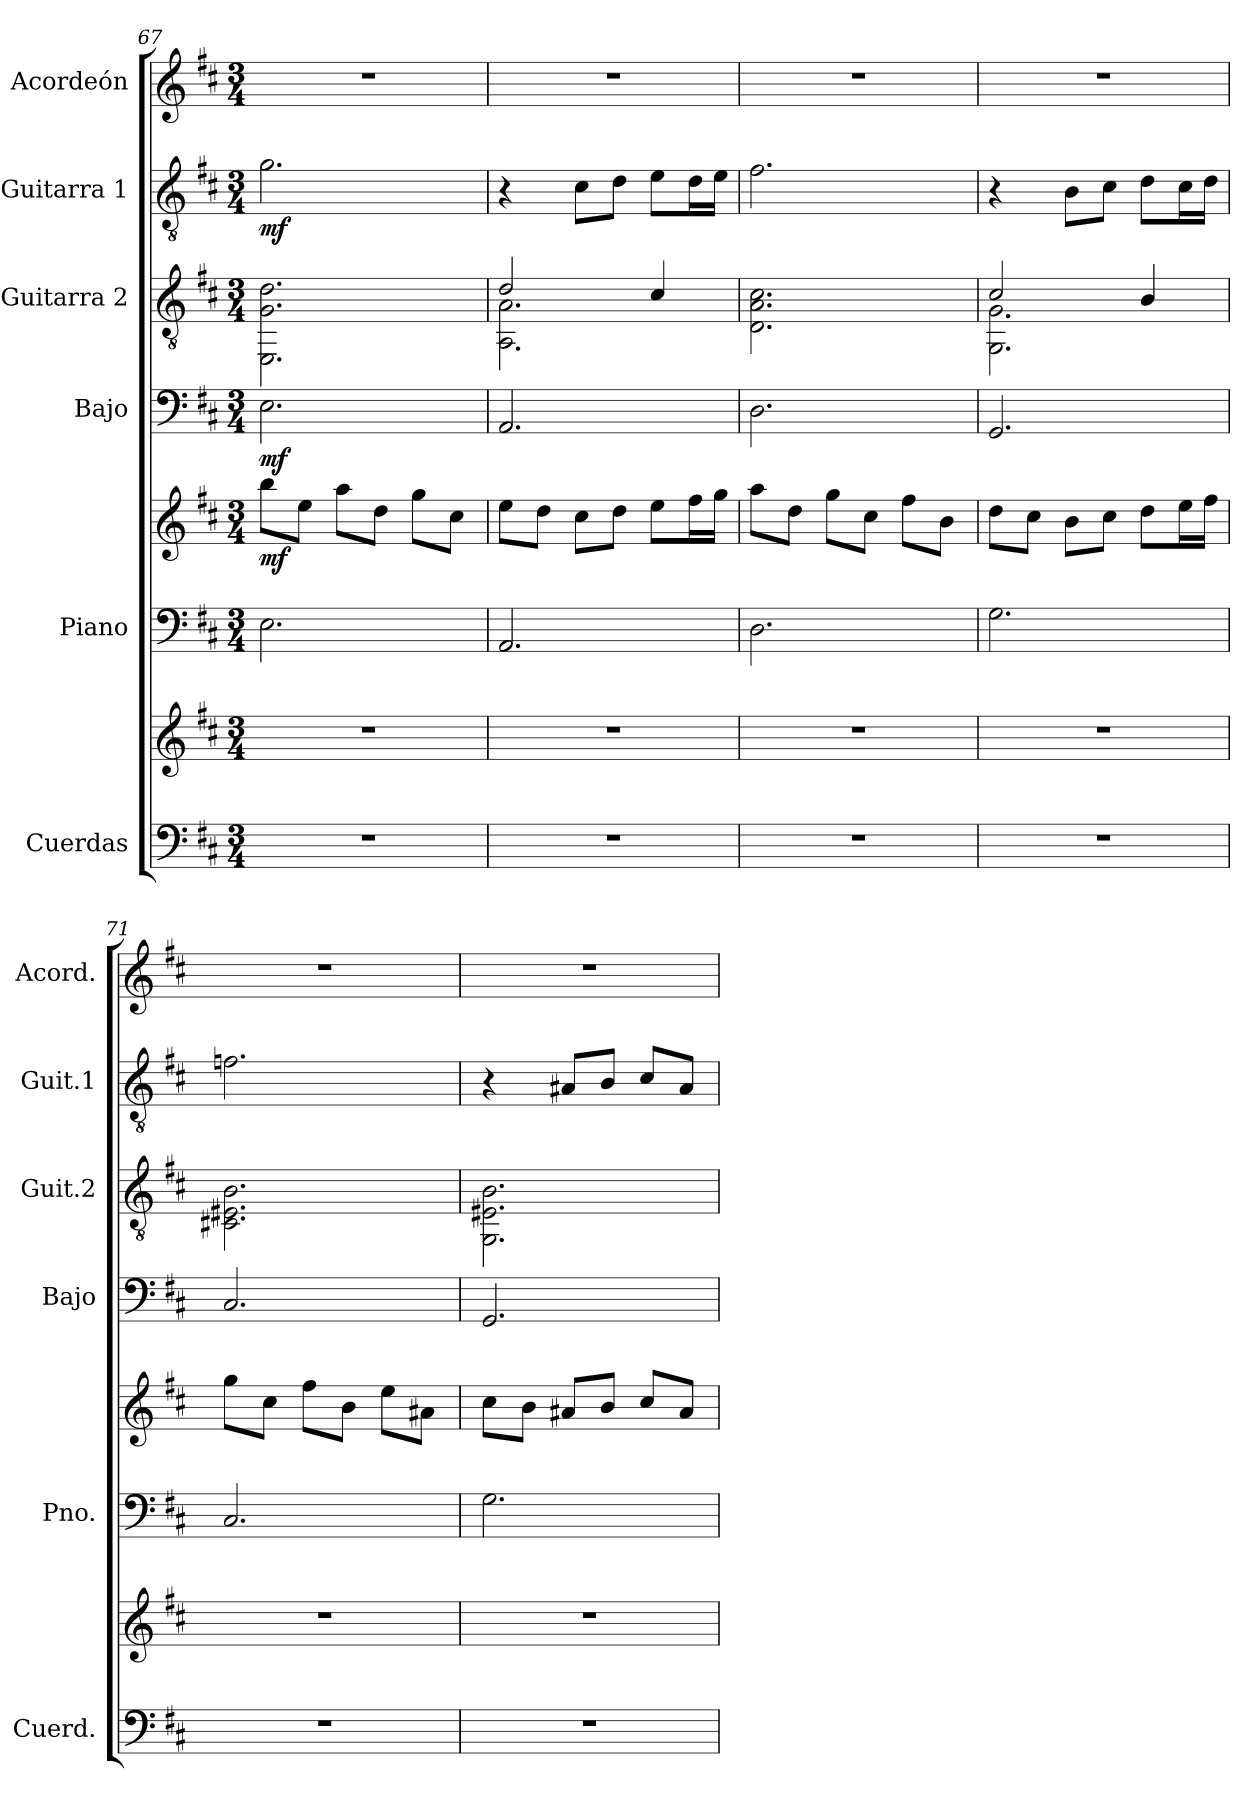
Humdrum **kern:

**kern	**kern	**kern	**kern	**dynam	**kern	**dynam	**kern	**dynam	**kern	**dynam	**kern
*part6	*part6	*part5	*part5	*part5	*part4	*part4	*part3	*part3	*part2	*part2	*part1
*staff8	*staff7	*staff6	*staff5	*staff5/6	*staff4	*staff4	*staff3	*staff3	*staff2	*staff2	*staff1
*I"Cuerdas	*	*I"Piano	*	*	*I"Bajo	*	*I"Guitarra 2	*	*I"Guitarra 1	*	*I"Acordeón
*I'Cuerd.	*	*I'Pno.	*	*	*I'Bajo	*	*I'Guit.2	*	*I'Guit.1	*	*I'Acord.
!!LO:PB:g=z
*clefF4	*clefG2	*clefF4	*clefG2	*	*clefF4	*	*clefGv2	*	*clefGv2	*	*clefG2
*	*	*	*	*	*ITrd7c12	*	*	*	*	*	*
*k[f#c#]	*k[f#c#]	*k[f#c#]	*k[f#c#]	*	*k[f#c#]	*	*k[f#c#]	*	*k[f#c#]	*	*k[f#c#]
*M3/4	*M3/4	*M3/4	*M3/4	*	*M3/4	*	*M3/4	*	*M3/4	*	*M3/4
=67	=67	=67	=67	=67	=67	=67	=67	=67	=67	=67	=67
!	!	!	!	!LO:DY:b	!	!LO:DY:b	!	!LO:DY:b	!	!	!
!	!	!	!	!	!	!	!	!LO:DY:n=1:b	!	!	!
!	!	!	!	!	!	!	!	!LO:DY:n=2:b	!	!LO:DY:b	!
2.r	2.r	2.E\	8bb\L	mf	2.EE\	mf	2.EE\ 2.G\ 2.d\	mf mf mf	2.g\	mf	2.r
.	.	.	8ee\J	.	.	.	.	.	.	.	.
.	.	.	8aa\L	.	.	.	.	.	.	.	.
.	.	.	8dd\J	.	.	.	.	.	.	.	.
.	.	.	8gg\L	.	.	.	.	.	.	.	.
.	.	.	8cc#\J	.	.	.	.	.	.	.	.
=68	=68	=68	=68	=68	=68	=68	=68	=68	=68	=68	=68
*	*	*	*	*	*	*	*^	*	*	*	*
2.r	2.r	2.AA/	8ee\L	.	2.AAA/	.	2.AA\ 2.A\	2d/	.	4r	.	2.r
.	.	.	8dd\J	.	.	.	.	.	.	.	.	.
.	.	.	8cc#\L	.	.	.	.	.	.	8c#\L	.	.
.	.	.	8dd\J	.	.	.	.	.	.	8d\J	.	.
.	.	.	8ee\L	.	.	.	.	4c#/	.	8e\L	.	.
.	.	.	16ff#\L	.	.	.	.	.	.	16d\L	.	.
.	.	.	16gg\JJ	.	.	.	.	.	.	16e\JJ	.	.
*	*	*	*	*	*	*	*v	*v	*	*	*	*
=69	=69	=69	=69	=69	=69	=69	=69	=69	=69	=69	=69
2.r	2.r	2.D\	8aa\L	.	2.DD\	.	2.D\ 2.A\ 2.c#\	.	2.f#\	.	2.r
.	.	.	8dd\J	.	.	.	.	.	.	.	.
.	.	.	8gg\L	.	.	.	.	.	.	.	.
.	.	.	8cc#\J	.	.	.	.	.	.	.	.
.	.	.	8ff#\L	.	.	.	.	.	.	.	.
.	.	.	8b\J	.	.	.	.	.	.	.	.
=70	=70	=70	=70	=70	=70	=70	=70	=70	=70	=70	=70
*	*	*	*	*	*	*	*^	*	*	*	*
2.r	2.r	2.G\	8dd\L	.	2.GGG/	.	2.GG\ 2.G\	2c#/	.	4r	.	2.r
.	.	.	8cc#\J	.	.	.	.	.	.	.	.	.
.	.	.	8b\L	.	.	.	.	.	.	8B\L	.	.
.	.	.	8cc#\J	.	.	.	.	.	.	8c#\J	.	.
.	.	.	8dd\L	.	.	.	.	4B/	.	8d\L	.	.
.	.	.	16ee\L	.	.	.	.	.	.	16c#\L	.	.
.	.	.	16ff#\JJ	.	.	.	.	.	.	16d\JJ	.	.
*	*	*	*	*	*	*	*v	*v	*	*	*	*
=71	=71	=71	=71	=71	=71	=71	=71	=71	=71	=71	=71
2.r	2.r	2.C#/	8gg\L	.	2.CC#/	.	2.C#X\ 2.E#X\ 2.B\	.	2.fn\	.	2.r
.	.	.	8cc#\J	.	.	.	.	.	.	.	.
.	.	.	8ff#\L	.	.	.	.	.	.	.	.
.	.	.	8b\J	.	.	.	.	.	.	.	.
.	.	.	8ee\L	.	.	.	.	.	.	.	.
.	.	.	8a#X\J	.	.	.	.	.	.	.	.
=72	=72	=72	=72	=72	=72	=72	=72	=72	=72	=72	=72
2.r	2.r	2.G\	8cc#\L	.	2.GGG/	.	2.GG\ 2.E#X\ 2.B\	.	4r	.	2.r
.	.	.	8b\J	.	.	.	.	.	.	.	.
.	.	.	8a#X/L	.	.	.	.	.	8A#X/L	.	.
.	.	.	8b/J	.	.	.	.	.	8B/J	.	.
.	.	.	8cc#/L	.	.	.	.	.	8c#/L	.	.
.	.	.	8a#/J	.	.	.	.	.	8A#/J	.	.
=	=	=	=	=	=	=	=	=	=	=	=
*-	*-	*-	*-	*-	*-	*-	*-	*-	*-	*-	*-
